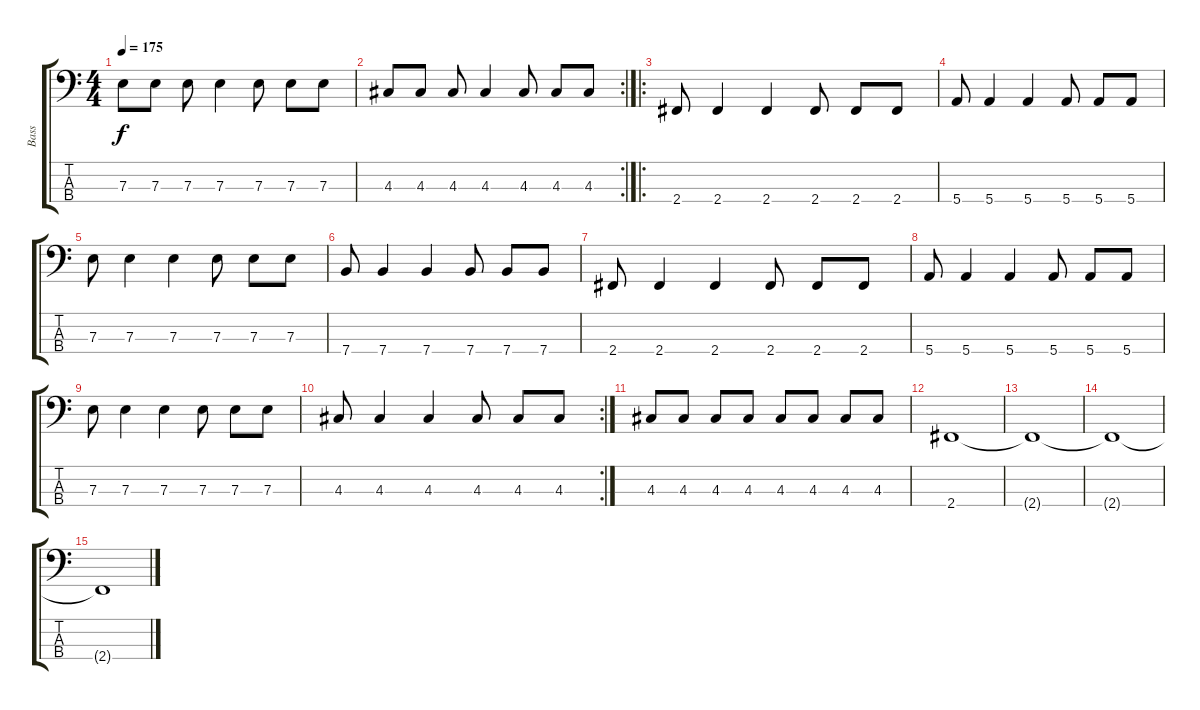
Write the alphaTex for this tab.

\track ("Bass" "Bass") {instrument electricbasspick}
\staff {score tabs}
\tuning (G2 D2 A1 E1) {hide}
\ts (4 4)
\tempo 175
\clef f4
\ks c
7.3.8{dy f} 7.3.8 7.3.8 7.3.4 7.3.8 7.3.8 7.3.8 |
\rc 2
4.3.8 4.3.8 4.3.8 4.3.4 4.3.8 4.3.8 4.3.8 |
\ro
2.4.8 2.4.4 2.4.4 2.4.8 2.4.8 2.4.8 |
5.4.8 5.4.4 5.4.4 5.4.8 5.4.8 5.4.8 |
7.3.8 7.3.4 7.3.4 7.3.8 7.3.8 7.3.8 |
7.4.8 7.4.4 7.4.4 7.4.8 7.4.8 7.4.8 |
2.4.8 2.4.4 2.4.4 2.4.8 2.4.8 2.4.8 |
5.4.8 5.4.4 5.4.4 5.4.8 5.4.8 5.4.8 |
7.3.8 7.3.4 7.3.4 7.3.8 7.3.8 7.3.8 |
\rc 2
4.3.8 4.3.4 4.3.4 4.3.8 4.3.8 4.3.8 |
4.3.8 4.3.8 4.3.8 4.3.8 4.3.8 4.3.8 4.3.8 4.3.8 |
2.4.1 |
2.4{t}.1 |
2.4{t}.1 |
2.4{t}.1
